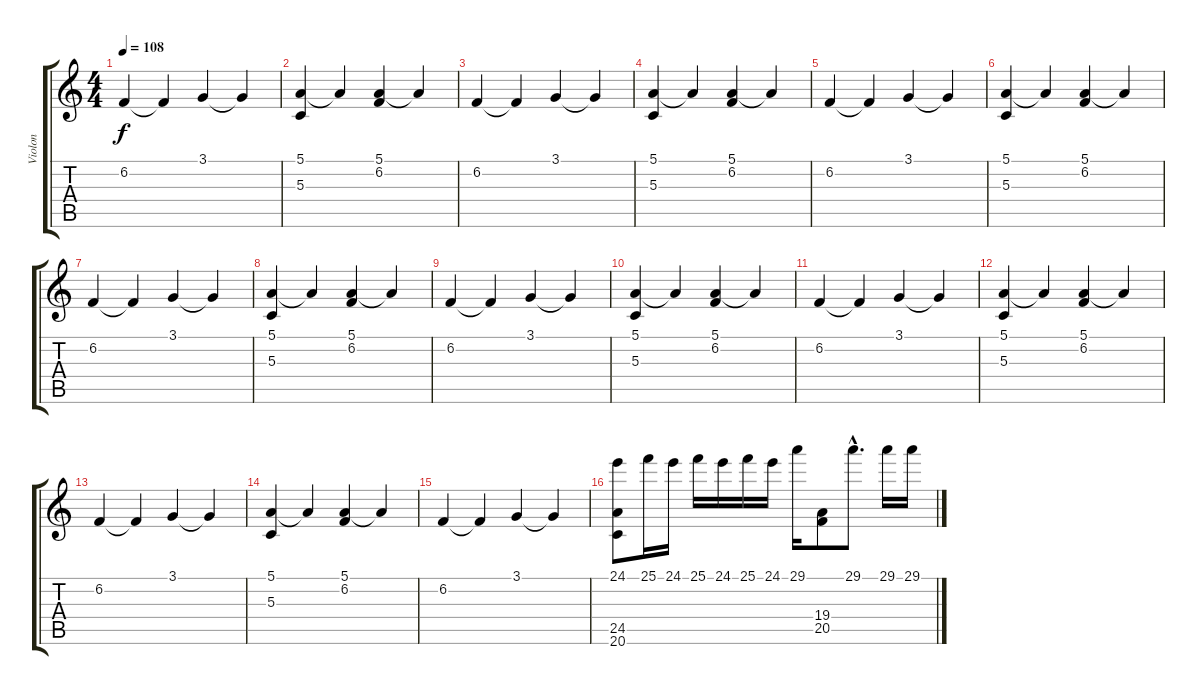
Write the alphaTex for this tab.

\track ("Violon" "Violon") {instrument violin}
\staff {score tabs}
\tuning (E4 B3 G3 D3 A2 E2) {hide}
\ts (4 4)
\tempo 108
\clef g2
\ks c
6.2.4{dy f} 6.2{t}.4 3.1.4 3.1{t}.4 |
(5.1 5.3).4 5.1{t}.4 (5.1 6.2).4 5.1{t}.4 |
6.2.4 6.2{t}.4 3.1.4 3.1{t}.4 |
(5.1 5.3).4 5.1{t}.4 (5.1 6.2).4 5.1{t}.4 |
6.2.4 6.2{t}.4 3.1.4 3.1{t}.4 |
(5.1 5.3).4 5.1{t}.4 (5.1 6.2).4 5.1{t}.4 |
6.2.4 6.2{t}.4 3.1.4 3.1{t}.4 |
(5.1 5.3).4 5.1{t}.4 (5.1 6.2).4 5.1{t}.4 |
6.2.4 6.2{t}.4 3.1.4 3.1{t}.4 |
(5.1 5.3).4 5.1{t}.4 (5.1 6.2).4 5.1{t}.4 |
6.2.4 6.2{t}.4 3.1.4 3.1{t}.4 |
(5.1 5.3).4 5.1{t}.4 (5.1 6.2).4 5.1{t}.4 |
6.2.4 6.2{t}.4 3.1.4 3.1{t}.4 |
(5.1 5.3).4 5.1{t}.4 (5.1 6.2).4 5.1{t}.4 |
6.2.4 6.2{t}.4 3.1.4 3.1{t}.4 |
(24.1 24.5 20.6).8 25.1.16 24.1.16 25.1.16 24.1.16 25.1.16 24.1.16 29.1.16 (19.4 20.5).8 29.1{hac}.8{d} 29.1.16 29.1.16
